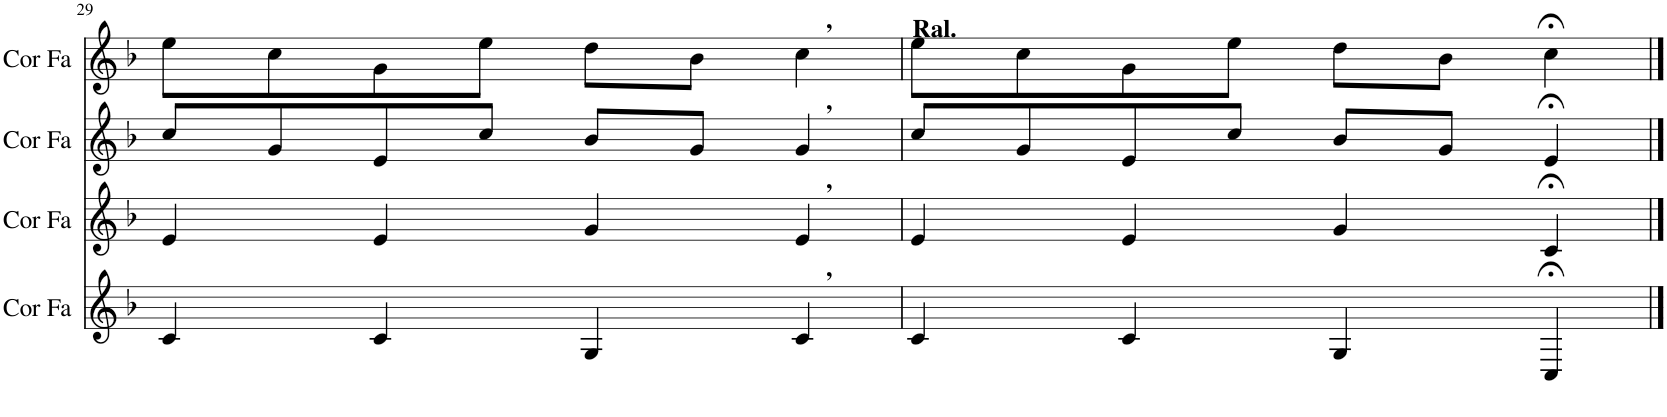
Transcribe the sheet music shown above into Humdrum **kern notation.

**kern	**kern	**kern	**kern
*part4	*part3	*part2	*part1
*staff4	*staff3	*staff2	*staff1
*I"Cor en Fa	*I"Cor en Fa	*I"Cor en Fa	*I"Cor en Fa
*I'Cor Fa	*I'Cor Fa	*I'Cor Fa	*I'Cor Fa
!!LO:PB:g=z
*clefG2	*clefG2	*clefG2	*clefG2
*Trd4c7	*Trd4c7	*Trd4c7	*Trd4c7
*k[b-]	*k[b-]	*k[b-]	*k[b-]
*M4/4	*M4/4	*M4/4	*M4/4
=29	=29	=29	=29
4c/	4e/	8cc/L	8ee\L
.	.	8g/	8cc\
4c/	4e/	8e/	8g\
.	.	8cc/J	8ee\J
4G/	4g/	8b-/L	8dd\L
.	.	8g/J	8b-\J
!	!	!	!LO:TX:a:B:t=,
!	!	!LO:TX:a:B:t=,	!
!	!LO:TX:a:B:t=,	!	!
!LO:TX:a:B:t=,	!	!	!
4c/	4e/	4g/	4cc\
=30	=30	=30	=30
!	!	!	!LO:TX:a:B:t=Ral.
4c/	4e/	8cc/L	8ee\L
.	.	8g/	8cc\
4c/	4e/	8e/	8g\
.	.	8cc/J	8ee\J
4G/	4g/	8b-/L	8dd\L
.	.	8g/J	8b-\J
4C;</	4c;</	4e;</	4cc;<\
==	==	==	==
*-	*-	*-	*-
